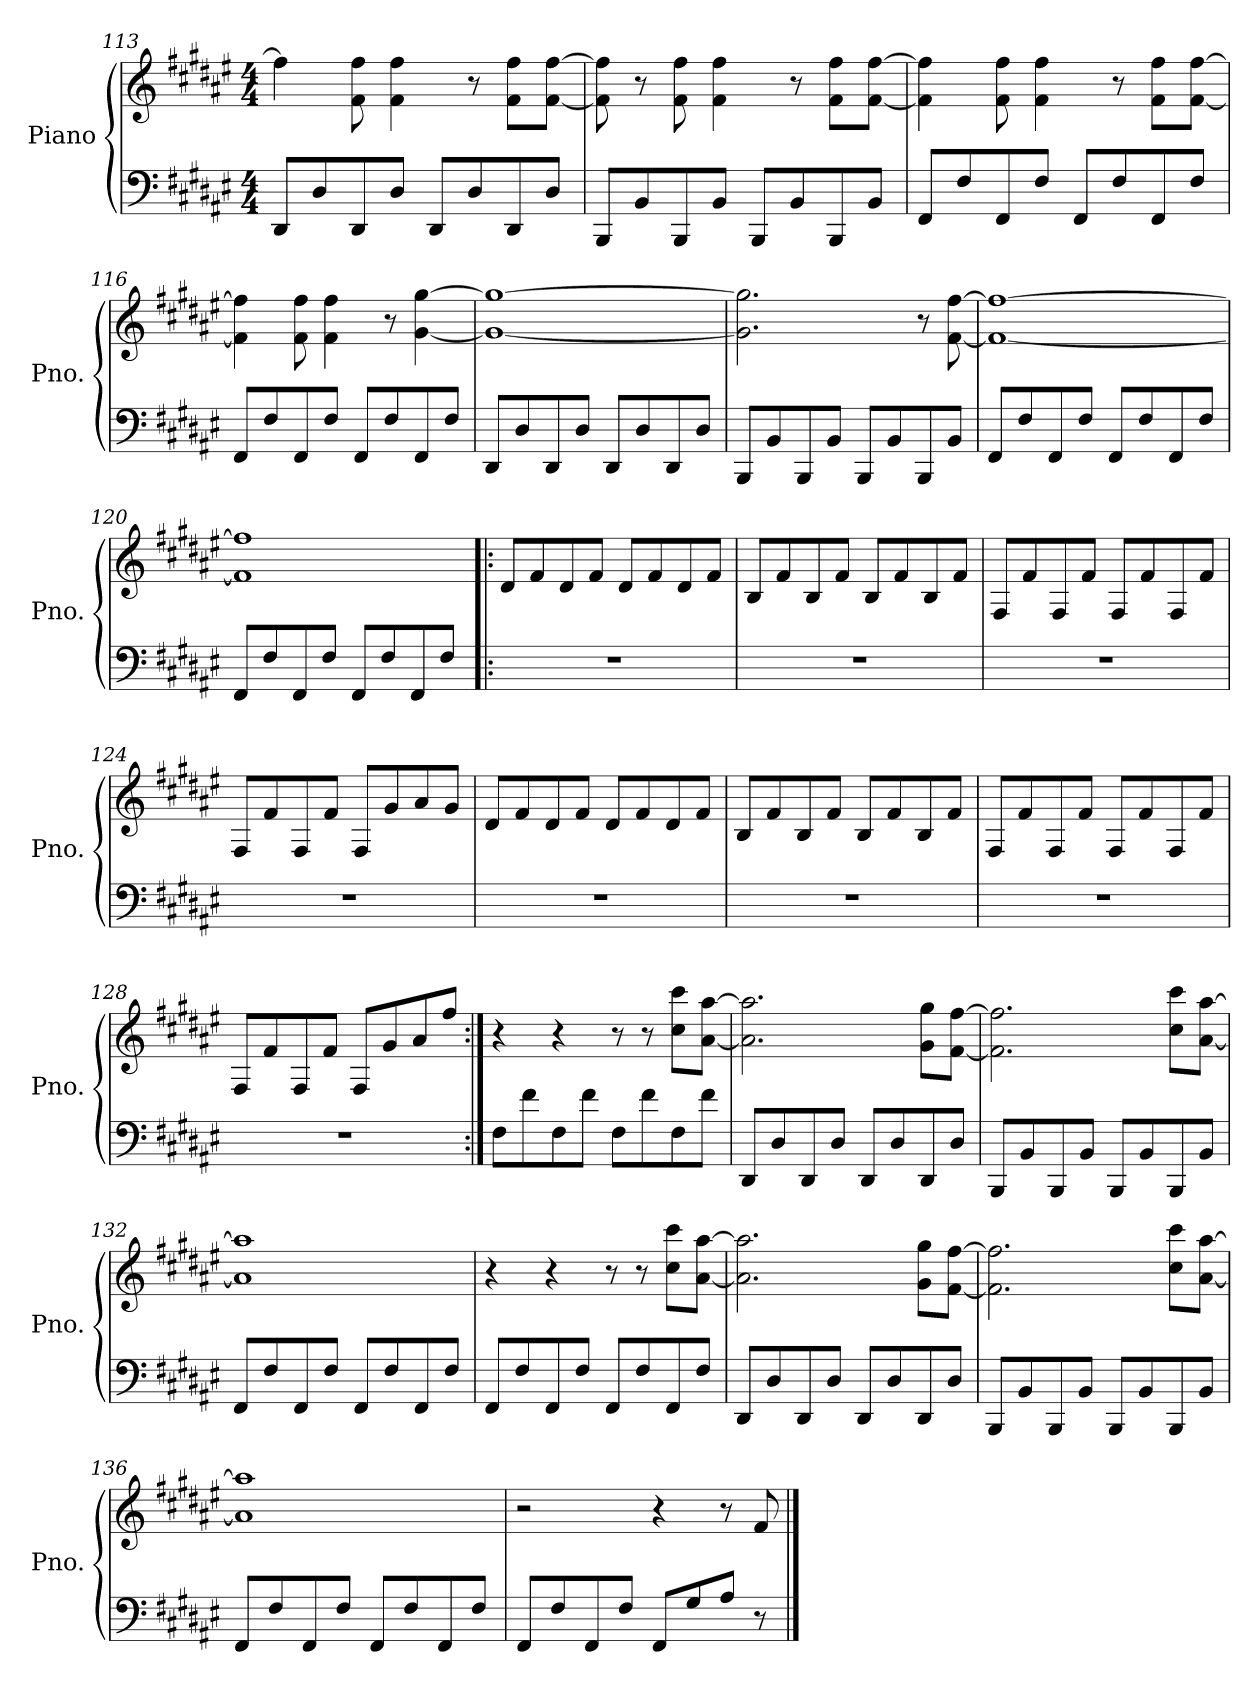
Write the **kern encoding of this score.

**kern	**kern
*part1	*part1
*staff2	*staff1
*I"Piano	*
*I'Pno.	*
!!LO:PB:g=z
*clefF4	*clefG2
*k[f#c#g#d#a#e#]	*k[f#c#g#d#a#e#]
*M4/4	*M4/4
=113	=113
8DD#/L	4ff#\]
8D#/	.
8DD#/	8f#\ 8ff#\
8D#/J	4f#\ 4ff#\
8DD#/L	.
8D#/	8r
8DD#/	8f#\ 8ff#\L
8D#/J	[8f#\ [8ff#\J
=114	=114
8BBB/L	8f#\] 8ff#\]
8BB/	8r
8BBB/	8f#\ 8ff#\
8BB/J	4f#\ 4ff#\
8BBB/L	.
8BB/	8r
8BBB/	8f#\ 8ff#\L
8BB/J	[8f#\ [8ff#\J
=115	=115
8FF#/L	4f#\] 4ff#\]
8F#/	.
8FF#/	8f#\ 8ff#\
8F#/J	4f#\ 4ff#\
8FF#/L	.
8F#/	8r
8FF#/	8f#\ 8ff#\L
8F#/J	[8f#\ [8ff#\J
=116	=116
8FF#/L	4f#\] 4ff#\]
8F#/	.
8FF#/	8f#\ 8ff#\
8F#/J	4f#\ 4ff#\
8FF#/L	.
8F#/	8r
8FF#/	[4g#\ [4gg#\
8F#/J	.
=117	=117
8DD#/L	1g#_ 1gg#_
8D#/	.
8DD#/	.
8D#/J	.
8DD#/L	.
8D#/	.
8DD#/	.
8D#/J	.
!!LO:LB:g=z
=118	=118
8BBB/L	2.g#\] 2.gg#\]
8BB/	.
8BBB/	.
8BB/J	.
8BBB/L	.
8BB/	.
8BBB/	8r
8BB/J	[8f#\ [8ff#\
=119	=119
8FF#/L	1f#_ 1ff#_
8F#/	.
8FF#/	.
8F#/J	.
8FF#/L	.
8F#/	.
8FF#/	.
8F#/J	.
=120	=120
8FF#/L	1f#] 1ff#]
8F#/	.
8FF#/	.
8F#/J	.
8FF#/L	.
8F#/	.
8FF#/	.
8F#/J	.
=121!|:	=121!|:
1r	8d#/L
.	8f#/
.	8d#/
.	8f#/J
.	8d#/L
.	8f#/
.	8d#/
.	8f#/J
=122	=122
1r	8B/L
.	8f#/
.	8B/
.	8f#/J
.	8B/L
.	8f#/
.	8B/
.	8f#/J
!!LO:LB:g=z
=123	=123
1r	8F#/L
.	8f#/
.	8F#/
.	8f#/J
.	8F#/L
.	8f#/
.	8F#/
.	8f#/J
=124	=124
1r	8F#/L
.	8f#/
.	8F#/
.	8f#/J
.	8F#/L
.	8g#/
.	8a#/
.	8g#/J
=125	=125
1r	8d#/L
.	8f#/
.	8d#/
.	8f#/J
.	8d#/L
.	8f#/
.	8d#/
.	8f#/J
=126	=126
1r	8B/L
.	8f#/
.	8B/
.	8f#/J
.	8B/L
.	8f#/
.	8B/
.	8f#/J
=127	=127
1r	8F#/L
.	8f#/
.	8F#/
.	8f#/J
.	8F#/L
.	8f#/
.	8F#/
.	8f#/J
!!LO:LB:g=z
=128	=128
1r	8F#/L
.	8f#/
.	8F#/
.	8f#/J
.	8F#/L
.	8g#/
.	8a#/
.	8ff#/J
=129:|!	=129:|!
8F#\L	4r
8f#\	.
8F#\	4r
8f#\J	.
8F#\L	8r
8f#\	8r
8F#\	8cc#\ 8ccc#\L
8f#\J	[8a#\ [8aa#\J
=130	=130
8DD#/L	2.a#\] 2.aa#\]
8D#/	.
8DD#/	.
8D#/J	.
8DD#/L	.
8D#/	.
8DD#/	8g#\ 8gg#\L
8D#/J	[8f#\ [8ff#\J
=131	=131
8BBB/L	2.f#\] 2.ff#\]
8BB/	.
8BBB/	.
8BB/J	.
8BBB/L	.
8BB/	.
8BBB/	8cc#\ 8ccc#\L
8BB/J	[8a#\ [8aa#\J
=132	=132
8FF#/L	1a#] 1aa#]
8F#/	.
8FF#/	.
8F#/J	.
8FF#/L	.
8F#/	.
8FF#/	.
8F#/J	.
!!LO:LB:g=z
=133	=133
8FF#/L	4r
8F#/	.
8FF#/	4r
8F#/J	.
8FF#/L	8r
8F#/	8r
8FF#/	8cc#\ 8ccc#\L
8F#/J	[8a#\ [8aa#\J
=134	=134
8DD#/L	2.a#\] 2.aa#\]
8D#/	.
8DD#/	.
8D#/J	.
8DD#/L	.
8D#/	.
8DD#/	8g#\ 8gg#\L
8D#/J	[8f#\ [8ff#\J
=135	=135
8BBB/L	2.f#\] 2.ff#\]
8BB/	.
8BBB/	.
8BB/J	.
8BBB/L	.
8BB/	.
8BBB/	8cc#\ 8ccc#\L
8BB/J	[8a#\ [8aa#\J
=136	=136
8FF#/L	1a#] 1aa#]
8F#/	.
8FF#/	.
8F#/J	.
8FF#/L	.
8F#/	.
8FF#/	.
8F#/J	.
=137	=137
8FF#/L	2r
8F#/	.
8FF#/	.
8F#/J	.
8FF#/L	4r
8G#/	.
8A#/J	8r
8r	8f#/
==	==
*-	*-
